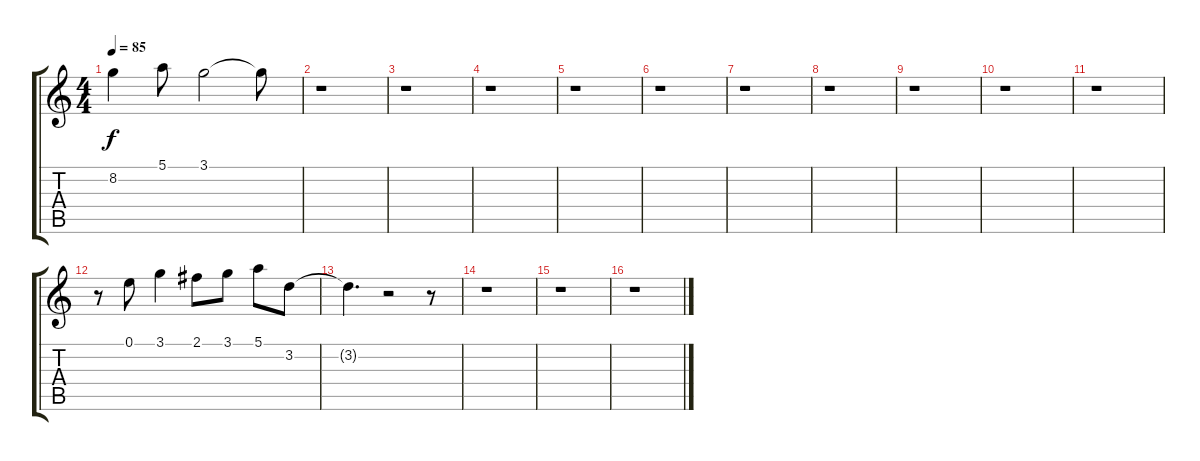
\track "" {instrument synthbass1}
\staff {score tabs}
\tuning (E4 B3 G3 D3 A2 E2) {hide}
\ts (4 4)
\tempo 85
\clef g2
\ks c
8.2{t}.4{dy f} 5.1.8 3.1.2 3.1{t}.8 |
r.1 |
r.1 |
r.1 |
r.1 |
r.1 |
r.1 |
r.1 |
r.1 |
r.1 |
r.1 |
r.8 0.1.8 3.1.4 2.1.8 3.1.8 5.1.8 3.2.8 |
3.2{t}.4{d} r.2 r.8 |
r.1 |
r.1 |
r.1
